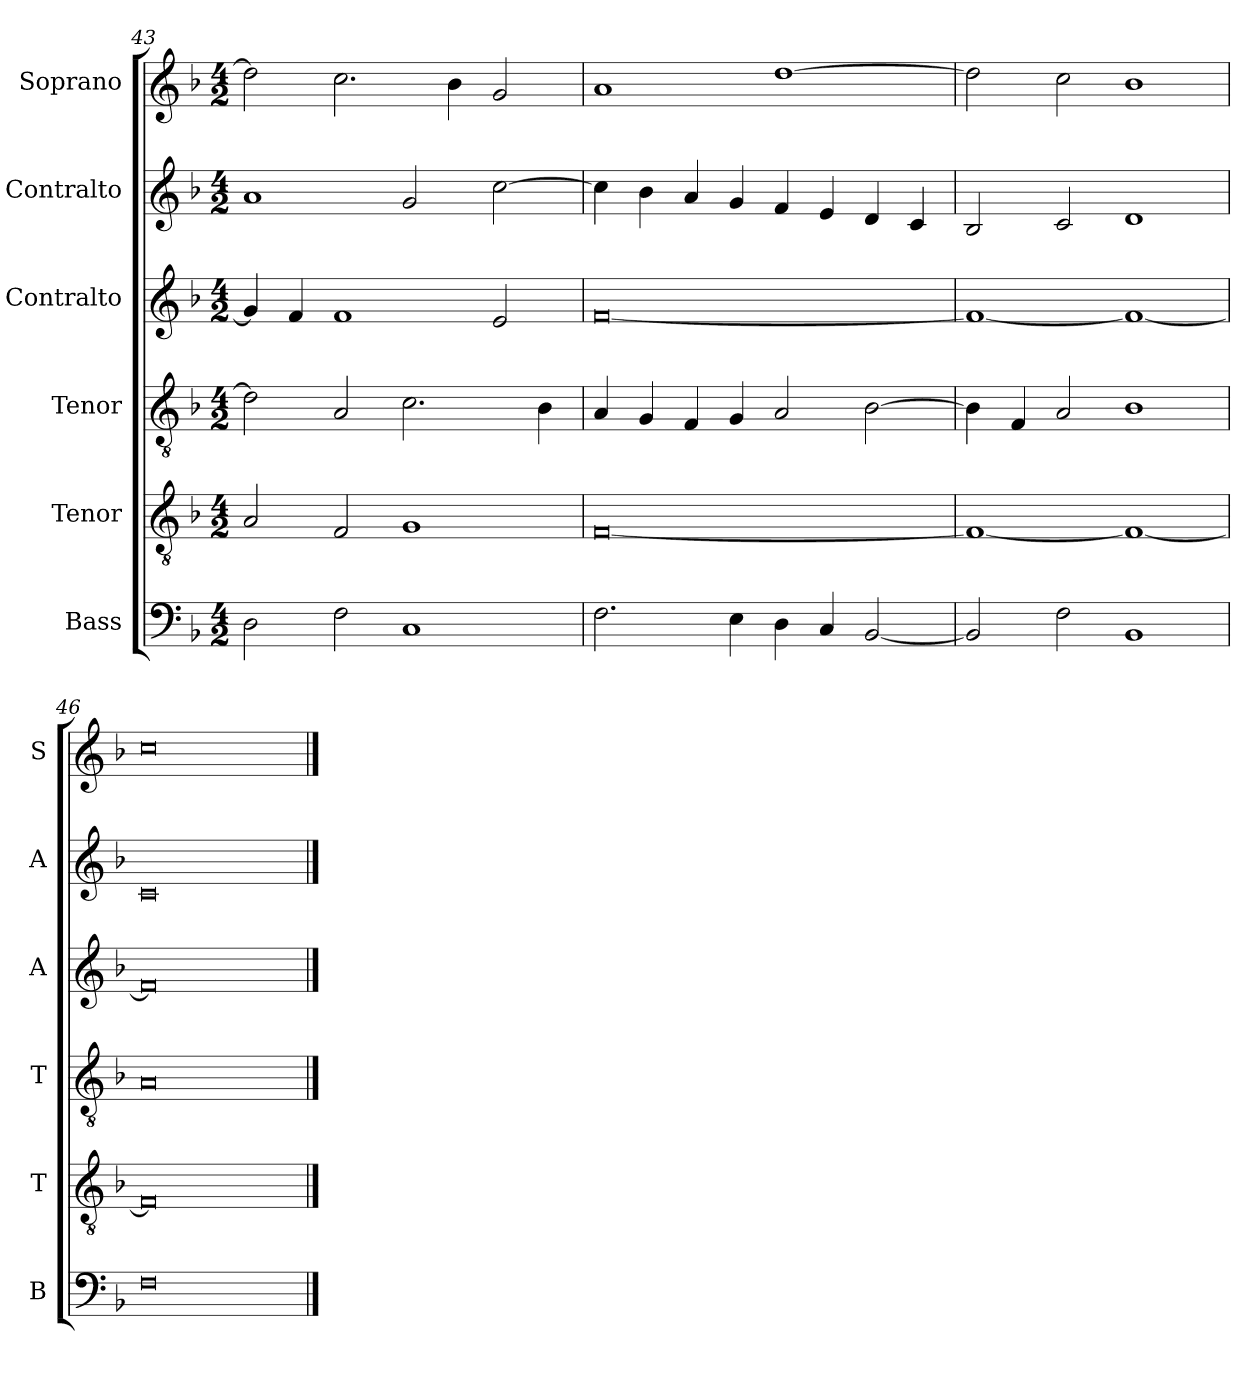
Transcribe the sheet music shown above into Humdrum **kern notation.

**kern	**kern	**kern	**kern	**kern	**kern
*part6	*part5	*part4	*part3	*part2	*part1
*staff6	*staff5	*staff4	*staff3	*staff2	*staff1
*I"Bass	*I"Tenor	*I"Tenor	*I"Contralto	*I"Contralto	*I"Soprano
*I'B	*I'T	*I'T	*I'A	*I'A	*I'S
*clefF4	*clefGv2	*clefGv2	*clefG2	*clefG2	*clefG2
*k[b-]	*k[b-]	*k[b-]	*k[b-]	*k[b-]	*k[b-]
*F:ion	*F:ion	*F:ion	*F:ion	*F:ion	*F:ion
*M4/2	*M4/2	*M4/2	*M4/2	*M4/2	*M4/2
=43	=43	=43	=43	=43	=43
2D	2A	2d]	4g]	1a	2dd]
.	.	.	4f	.	.
2F	2F	2A	1f	.	2.cc
1C	1G	2.c	.	2g	.
.	.	.	.	.	4b-
.	.	.	2e	[2cc	2g
.	.	4B-	.	.	.
=44	=44	=44	=44	=44	=44
2.F	[0F	4A	[0f	4cc]	1a
.	.	4G	.	4b-	.
.	.	4F	.	4a	.
4E	.	4G	.	4g	.
4D	.	2A	.	4f	[1dd
4C	.	.	.	4e	.
[2BB-	.	[2B-	.	4d	.
.	.	.	.	4c	.
=45	=45	=45	=45	=45	=45
2BB-]	1F_	4B-]	1f_	2B-	2dd]
.	.	4F	.	.	.
2F	.	2A	.	2c	2cc
1BB-	1F_	1B-	1f_	1d	1b-
=46	=46	=46	=46	=46	=46
0F	0F]	0A	0f]	0c	0cc
==	==	==	==	==	==
*-	*-	*-	*-	*-	*-
